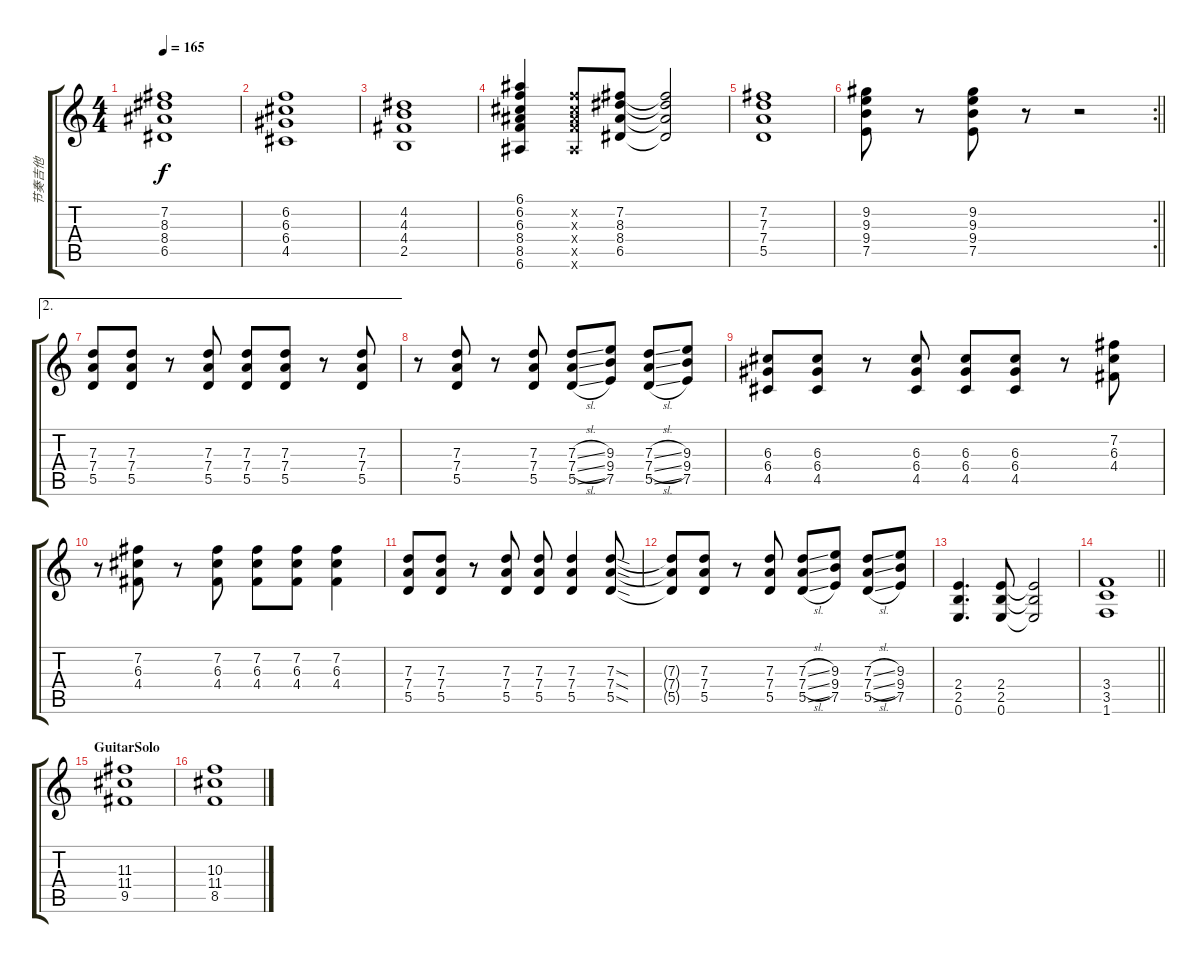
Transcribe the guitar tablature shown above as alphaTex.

\track ("节奏吉他" "节奏吉他") {instrument overdrivenguitar}
\staff {score tabs}
\tuning (E4 B3 G3 D3 A2 E2) {hide}
\ts (4 4)
\tempo 165
\clef g2
\ks c
(7.2 8.3 8.4 6.5).1{dy f} |
(6.2 6.3 6.4 4.5).1 |
(4.2 4.3 4.4 2.5).1 |
(6.1 6.2 6.3 8.4 8.5 6.6).4 (6.2{x} 6.3{x} 8.4{x} 8.5{x} 6.6{x}).8 (7.2 8.3 8.4 6.5).8 (7.2{t} 8.3{t} 8.4{t} 6.5{t}).2 |
(7.2 7.3 7.4 5.5).1 |
\rc 2
\barLineRight lightlight
(9.2 9.3 9.4 7.5).8 r.8 (9.2 9.3 9.4 7.5).8 r.8 r.2 |
\ae 2
(7.3 7.4 5.5).8 (7.3 7.4 5.5).8 r.8 (7.3 7.4 5.5).8 (7.3 7.4 5.5).8 (7.3 7.4 5.5).8 r.8 (7.3 7.4 5.5).8 |
r.8 (7.3 7.4 5.5).8 r.8 (7.3 7.4 5.5).8 (7.3{sl} 7.4{sl} 5.5{sl}).8 (9.3 9.4 7.5).8 (7.3{sl} 7.4{sl} 5.5{sl}).8 (9.3 9.4 7.5).8 |
(6.3 6.4 4.5).8 (6.3 6.4 4.5).8 r.8 (6.3 6.4 4.5).8 (6.3 6.4 4.5).8 (6.3 6.4 4.5).8 r.8 (7.2 6.3 4.4).8 |
r.8 (7.2 6.3 4.4).8 r.8 (7.2 6.3 4.4).8 (7.2 6.3 4.4).8 (7.2 6.3 4.4).8 (7.2 6.3 4.4).4 |
(7.3 7.4 5.5).8 (7.3 7.4 5.5).8 r.8 (7.3 7.4 5.5).8 (7.3 7.4 5.5).8 (7.3 7.4 5.5).4 (7.3{sod} 7.4{sod} 5.5{sod}).8 |
(7.3{t} 7.4{t} 5.5{t}).8 (7.3 7.4 5.5).8 r.8 (7.3 7.4 5.5).8 (7.3{sl} 7.4{sl} 5.5{sl}).8 (9.3 9.4 7.5).8 (7.3{sl} 7.4{sl} 5.5{sl}).8 (9.3 9.4 7.5).8 |
(2.4 2.5 0.6).4{d} (2.4 2.5 0.6).8 (2.4{t} 2.5{t} 0.6{t}).2 |
\barLineRight lightlight
(3.4 3.5 1.6).1 |
\section ("" "GuitarSolo")
(11.3 11.4 9.5).1 |
(10.3 11.4 8.5).1
